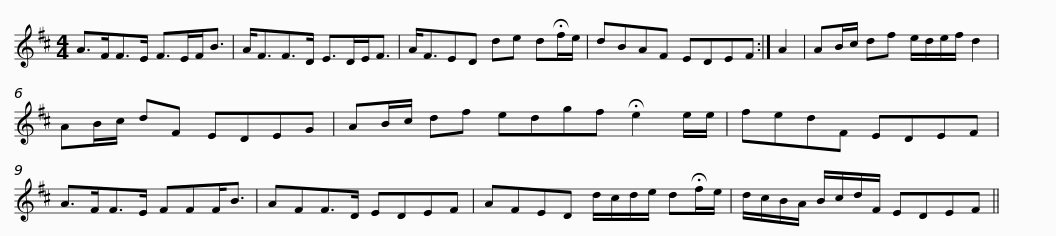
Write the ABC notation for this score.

X:1
L:1/8
M:4/4
I:linebreak $
K:D
V:1 treble
V:1
 A>FF>E F>EF<B | A<FF>D E>DE<F | A<FED de d!fermata!f/e/ | dBAF EDEF :| A2 |$ %5
 AB/c/ df e/d/e/f/ d2 | AB/c/ dF EDEG | AB/c/ df edgf !fermata!e2 e/e/ | fedF EDEF |$ A>FF>E FFF<B | %10
 AFF>D EDEF | AFED d/c/d/e/ d!fermata!f/e/ | d/c/B/A/ B/c/d/F/ EDEF || %13
